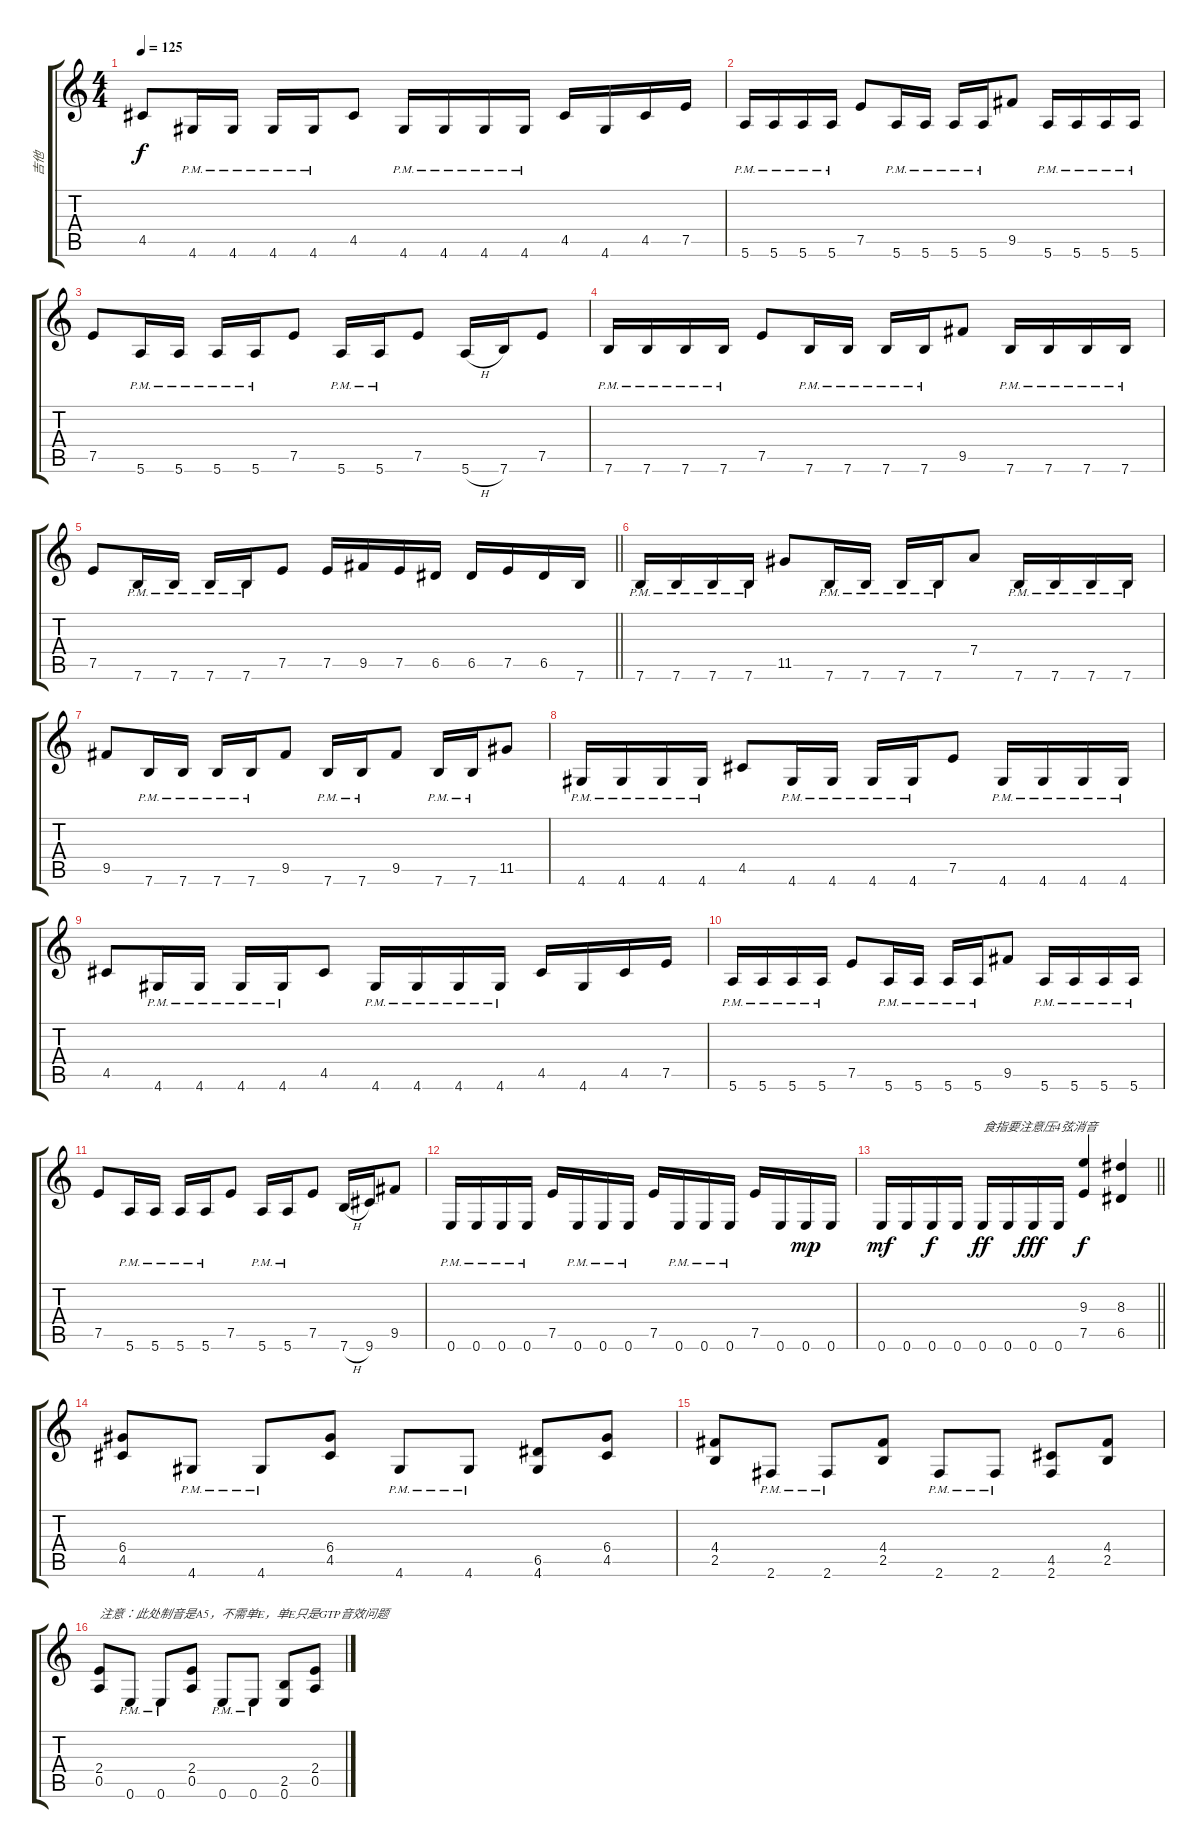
\track ("吉他" "吉他") {instrument overdrivenguitar}
\staff {score tabs}
\tuning (E4 B3 G3 D3 A2 E2) {hide}
\ts (4 4)
\tempo 125
\clef g2
\ks c
4.5.8{dy f} 4.6{pm}.16 4.6{pm}.16 4.6{pm}.16 4.6{pm}.16 4.5.8 4.6{pm}.16 4.6{pm}.16 4.6{pm}.16 4.6{pm}.16 4.5.16 4.6.16 4.5.16 7.5.16 |
5.6{pm}.16 5.6{pm}.16 5.6{pm}.16 5.6{pm}.16 7.5.8 5.6{pm}.16 5.6{pm}.16 5.6{pm}.16 5.6{pm}.16 9.5.8 5.6{pm}.16 5.6{pm}.16 5.6{pm}.16 5.6{pm}.16 |
7.5.8 5.6{pm}.16 5.6{pm}.16 5.6{pm}.16 5.6{pm}.16 7.5.8 5.6{pm}.16 5.6{pm}.16 7.5.8 5.6{h}.16 7.6.16 7.5.8 |
7.6{pm}.16 7.6{pm}.16 7.6{pm}.16 7.6{pm}.16 7.5.8 7.6{pm}.16 7.6{pm}.16 7.6{pm}.16 7.6{pm}.16 9.5.8 7.6{pm}.16 7.6{pm}.16 7.6{pm}.16 7.6{pm}.16 |
\barLineRight lightlight
7.5.8 7.6{pm}.16 7.6{pm}.16 7.6{pm}.16 7.6{pm}.16 7.5.8 7.5.16 9.5.16 7.5.16 6.5.16 6.5.16 7.5.16 6.5.16 7.6.16 |
7.6{pm}.16 7.6{pm}.16 7.6{pm}.16 7.6{pm}.16 11.5.8 7.6{pm}.16 7.6{pm}.16 7.6{pm}.16 7.6{pm}.16 7.4.8 7.6{pm}.16 7.6{pm}.16 7.6{pm}.16 7.6{pm}.16 |
9.5.8 7.6{pm}.16 7.6{pm}.16 7.6{pm}.16 7.6{pm}.16 9.5.8 7.6{pm}.16 7.6{pm}.16 9.5.8 7.6{pm}.16 7.6{pm}.16 11.5.8 |
4.6{pm}.16 4.6{pm}.16 4.6{pm}.16 4.6{pm}.16 4.5.8 4.6{pm}.16 4.6{pm}.16 4.6{pm}.16 4.6{pm}.16 7.5.8 4.6{pm}.16 4.6{pm}.16 4.6{pm}.16 4.6{pm}.16 |
4.5.8 4.6{pm}.16 4.6{pm}.16 4.6{pm}.16 4.6{pm}.16 4.5.8 4.6{pm}.16 4.6{pm}.16 4.6{pm}.16 4.6{pm}.16 4.5.16 4.6.16 4.5.16 7.5.16 |
5.6{pm}.16 5.6{pm}.16 5.6{pm}.16 5.6{pm}.16 7.5.8 5.6{pm}.16 5.6{pm}.16 5.6{pm}.16 5.6{pm}.16 9.5.8 5.6{pm}.16 5.6{pm}.16 5.6{pm}.16 5.6{pm}.16 |
7.5.8 5.6{pm}.16 5.6{pm}.16 5.6{pm}.16 5.6{pm}.16 7.5.8 5.6{pm}.16 5.6{pm}.16 7.5.8 7.6{h}.16 9.6.16 9.5.8 |
0.6{pm}.16 0.6{pm}.16 0.6{pm}.16 0.6{pm}.16 7.5.16 0.6{pm}.16 0.6{pm}.16 0.6{pm}.16 7.5.16 0.6{pm}.16 0.6{pm}.16 0.6{pm}.16 7.5.16 0.6.16 0.6.16{dy mp} 0.6.16 |
\barLineRight lightlight
0.6.16{dy mf} 0.6.16 0.6.16{dy f} 0.6.16 0.6.16{txt "食指要注意压4弦消音" dy ff} 0.6.16 0.6.16{dy fff} 0.6.16 (9.3 7.5).4{dy f} (8.3 6.5).4 |
(6.4 4.5).8 4.6{pm}.8 4.6{pm}.8 (6.4 4.5).8 4.6{pm}.8 4.6{pm}.8 (6.5 4.6).8 (6.4 4.5).8 |
(4.4 2.5).8 2.6{pm}.8 2.6{pm}.8 (4.4 2.5).8 2.6{pm}.8 2.6{pm}.8 (4.5 2.6).8 (4.4 2.5).8 |
(2.4 0.5).8{txt "注意：此处制音是A5，不需单E，单E只是GTP音效问题"} 0.6{pm}.8 0.6{pm}.8 (2.4 0.5).8 0.6{pm}.8 0.6{pm}.8 (2.5 0.6).8 (2.4 0.5).8
